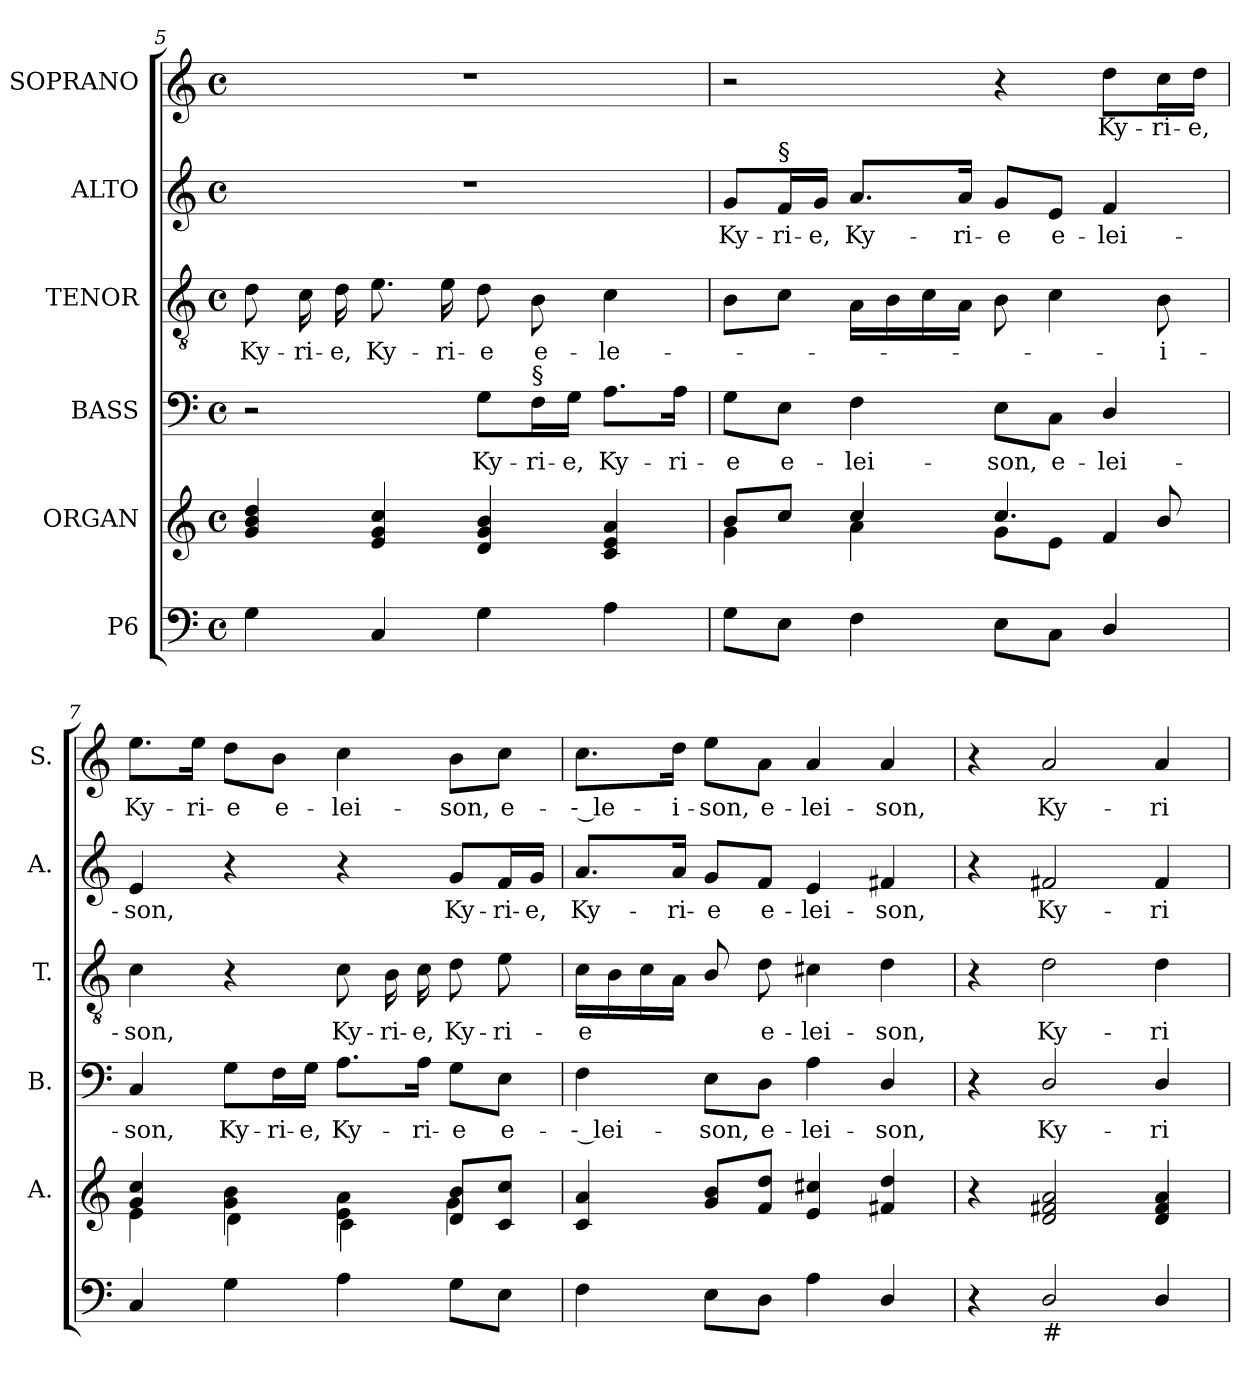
**kern	**kern	**kern	**text	**kern	**text	**kern	**text	**kern	**text
*part6	*part5	*part4	*part4	*part3	*part3	*part2	*part2	*part1	*part1
*staff6	*staff5	*staff4	*staff4	*staff3	*staff3	*staff2	*staff2	*staff1	*staff1
*I"P6	*I"ORGAN	*I"BASS	*	*I"TENOR	*	*I"ALTO	*	*I"SOPRANO	*
*	*I'A.	*I'B.	*	*I'T.	*	*I'A.	*	*I'S.	*
!!LO:LB:g=z
*clefF4	*clefG2	*clefF4	*	*clefGv2	*	*clefG2	*	*clefG2	*
*	*	*	*	*ITrd7c12	*	*	*	*	*
*k[]	*k[]	*k[]	*	*k[]	*	*k[]	*	*k[]	*
*C:	*C:	*C:	*	*C:	*	*C:	*	*C:	*
*M4/4	*M4/4	*M4/4	*	*M4/4	*	*M4/4	*	*M4/4	*
*met(c)	*met(c)	*met(c)	*	*met(c)	*	*met(c)	*	*met(c)	*
=5	=5	=5	=5	=5	=5	=5	=5	=5	=5
!	!	!	!	!	!LO:LY:b:color=#000000	!	!	!	!
4Gi\	4gi/ 4bi 4ddi	2r	.	8Di\	Ky-	1r	.	1r	.
!	!	!	!	!	!LO:LY:b:color=#000000	!	!	!	!
.	.	.	.	16Ci\	-ri-	.	.	.	.
!	!	!	!	!	!LO:LY:b:color=#000000	!	!	!	!
.	.	.	.	16Di\	-e,	.	.	.	.
!	!	!	!	!	!LO:LY:b:color=#000000	!	!	!	!
4Ci/	4ei/ 4gi 4cci	.	.	8.Ei\	Ky-	.	.	.	.
!	!	!	!	!	!LO:LY:b:color=#000000	!	!	!	!
.	.	.	.	16Ei\	-ri-	.	.	.	.
!	!	!	!LO:LY:b:color=#000000	!	!	!	!	!	!
!	!	!	!	!	!LO:LY:b:color=#000000	!	!	!	!
4Gi\	4di/ 4gi 4bi	8Gi\L	Ky-	8Di\	-e	.	.	.	.
!	!	!	!LO:LY:b:color=#000000	!	!	!	!	!	!
!	!	!LO:TX:a:t=§	!	!	!	!	!	!	!
!	!	!	!	!	!LO:LY:b:color=#000000	!	!	!	!
.	.	16Fi\L	-ri-	8BBi\	e-	.	.	.	.
!	!	!	!LO:LY:b:color=#000000	!	!	!	!	!	!
.	.	16Gi\JJ	-e,	.	.	.	.	.	.
!	!	!	!LO:LY:b:color=#000000	!	!	!	!	!	!
!	!	!	!	!	!LO:LY:b:color=#000000	!	!	!	!
4Ai\	4ci/ 4ei 4ai	8.Ai\L	Ky-	4Ci\	-le-	.	.	.	.
!	!	!	!LO:LY:b:color=#000000	!	!	!	!	!	!
.	.	16Ai\Jk	-ri-	.	.	.	.	.	.
=6	=6	=6	=6	=6	=6	=6	=6	=6	=6
*	*^	*	*	*	*	*	*	*	*
!	!	!	!	!LO:LY:b:color=#000000	!	!	!	!	!	!
!	!	!	!	!	!	!	!	!LO:LY:b:color=#000000	!	!
8Gi\L	8bi/L	4gi\	8Gi\L	-e	8BBi\L	.	8gi/L	Ky-	2r	.
!	!	!	!	!LO:LY:b:color=#000000	!	!	!	!	!	!
!	!	!	!	!	!	!	!LO:TX:a:t=§	!	!	!
!	!	!	!	!	!	!	!	!LO:LY:b:color=#000000	!	!
8Ei\J	8cci/J	.	8Ei\J	e-	8Ci\J	.	16fi/L	-ri-	.	.
!	!	!	!	!	!	!	!	!LO:LY:b:color=#000000	!	!
.	.	.	.	.	.	.	16gi/JJ	-e,	.	.
!	!	!	!	!LO:LY:b:color=#000000	!	!	!	!	!	!
!	!	!	!	!	!	!	!	!LO:LY:b:color=#000000	!	!
4Fi\	4cci/	4ai\	4Fi\	-lei-	16AAi\LL	.	8.ai/L	Ky-	.	.
.	.	.	.	.	16BBi\	.	.	.	.	.
.	.	.	.	.	16Ci\	.	.	.	.	.
!	!	!	!	!	!	!	!	!LO:LY:b:color=#000000	!	!
.	.	.	.	.	16AAi\JJ	.	16ai/Jk	-ri-	.	.
!	!	!	!	!LO:LY:b:color=#000000	!	!	!	!	!	!
!	!	!	!	!	!	!	!	!LO:LY:b:color=#000000	!	!
8Ei\L	4.cci/	8gi\L	8Ei\L	-son,	8BBi\	.	8gi/L	-e	4r	.
!	!	!	!	!LO:LY:b:color=#000000	!	!	!	!	!	!
!	!	!	!	!	!	!	!	!LO:LY:b:color=#000000	!	!
8Ci\J	.	8ei\J	8Ci\J	e-	4Ci\	.	8ei/J	e-	.	.
!	!	!	!	!LO:LY:b:color=#000000	!	!	!	!	!	!
!	!	!	!	!	!	!	!	!LO:LY:b:color=#000000	!	!
!	!	!	!	!	!	!	!	!	!	!LO:LY:b:color=#000000
4Di/	.	4fi/	4Di/	-lei-	.	.	4fi/	-lei-	8ddi\L	Ky-
!	!	!	!	!	!	!LO:LY:b:color=#000000	!	!	!	!
!	!	!	!	!	!	!	!	!	!	!LO:LY:b:color=#000000
.	8bi/	.	.	.	8BBi\	-i-	.	.	16cci\L	-ri-
!	!	!	!	!	!	!	!	!	!	!LO:LY:b:color=#000000
.	.	.	.	.	.	.	.	.	16ddi\JJ	-e,
=7	=7	=7	=7	=7	=7	=7	=7	=7	=7	=7
!	!	!	!	!LO:LY:b:color=#000000	!	!	!	!	!	!
!	!	!	!	!	!	!LO:LY:b:color=#000000	!	!	!	!
!	!	!	!	!	!	!	!	!LO:LY:b:color=#000000	!	!
!	!	!	!	!	!	!	!	!	!	!LO:LY:b:color=#000000
4Ci/	4gi/ 4cci	4ei\	4Ci/	-son,	4Ci\	-son,	4ei/	-son,	8.eei\L	Ky-
!	!	!	!	!	!	!	!	!	!	!LO:LY:b:color=#000000
.	.	.	.	.	.	.	.	.	16eei\Jk	-ri-
!	!	!	!	!LO:LY:b:color=#000000	!	!	!	!	!	!
!	!	!	!	!	!	!	!	!	!	!LO:LY:b:color=#000000
4Gi\	4gi\ 4bi	4di\	8Gi\L	Ky-	4r	.	4r	.	8ddi\L	-e
!	!	!	!	!LO:LY:b:color=#000000	!	!	!	!	!	!
!	!	!	!	!	!	!	!	!	!	!LO:LY:b:color=#000000
.	.	.	16Fi\L	-ri-	.	.	.	.	8bi\J	e-
!	!	!	!	!LO:LY:b:color=#000000	!	!	!	!	!	!
.	.	.	16Gi\JJ	-e,	.	.	.	.	.	.
!	!	!	!	!LO:LY:b:color=#000000	!	!	!	!	!	!
!	!	!	!	!	!	!LO:LY:b:color=#000000	!	!	!	!
!	!	!	!	!	!	!	!	!	!	!LO:LY:b:color=#000000
4Ai\	4ei\ 4ai	4ci\	8.Ai\L	Ky-	8Ci\	Ky-	4r	.	4cci\	-lei-
!	!	!	!	!	!	!LO:LY:b:color=#000000	!	!	!	!
.	.	.	.	.	16BBi\	-ri-	.	.	.	.
!	!	!	!	!LO:LY:b:color=#000000	!	!	!	!	!	!
!	!	!	!	!	!	!LO:LY:b:color=#000000	!	!	!	!
.	.	.	16Ai\Jk	-ri-	16Ci\	-e,	.	.	.	.
!	!	!	!	!LO:LY:b:color=#000000	!	!	!	!	!	!
!	!	!	!	!	!	!LO:LY:b:color=#000000	!	!	!	!
!	!	!	!	!	!	!	!	!LO:LY:b:color=#000000	!	!
!	!	!	!	!	!	!	!	!	!	!LO:LY:b:color=#000000
8Gi\L	8di/ 8biL	4gi\	8Gi\L	-e	8Di\	Ky-	8gi/L	Ky-	8bi\L	-son,
!	!	!	!	!LO:LY:b:color=#000000	!	!	!	!	!	!
!	!	!	!	!	!	!LO:LY:b:color=#000000	!	!	!	!
!	!	!	!	!	!	!	!	!LO:LY:b:color=#000000	!	!
!	!	!	!	!	!	!	!	!	!	!LO:LY:b:color=#000000
8Ei\J	8ci/ 8cciJ	.	8Ei\J	e-	8Ei\	-ri-	16fi/L	-ri-	8cci\J	e-
!	!	!	!	!	!	!	!	!LO:LY:b:color=#000000	!	!
.	.	.	.	.	.	.	16gi/JJ	-e,	.	.
*	*v	*v	*	*	*	*	*	*	*	*
!!LO:PB:g=z
=8	=8	=8	=8	=8	=8	=8	=8	=8	=8
!	!	!	!LO:LY:b:color=#000000	!	!	!	!	!	!
!	!	!	!	!	!LO:LY:b:color=#000000	!	!	!	!
!	!	!	!	!	!	!	!LO:LY:b:color=#000000	!	!
!	!	!	!	!	!	!	!	!	!LO:LY:b:color=#000000
4Fi\	4ci/ 4ai	4Fi\	-- lei-	16Ci\LL	-e	8.ai/L	Ky-	8.cci\L	-- le-
.	.	.	.	16BBi\	.	.	.	.	.
.	.	.	.	16Ci\	.	.	.	.	.
!	!	!	!	!	!	!	!LO:LY:b:color=#000000	!	!
!	!	!	!	!	!	!	!	!	!LO:LY:b:color=#000000
.	.	.	.	16AAi\JJ	.	16ai/Jk	-ri-	16ddi\Jk	-i-
!	!	!	!LO:LY:b:color=#000000	!	!	!	!	!	!
!	!	!	!	!	!	!	!LO:LY:b:color=#000000	!	!
!	!	!	!	!	!	!	!	!	!LO:LY:b:color=#000000
8Ei\L	8gi/ 8biL	8Ei\L	-son,	8BBi/	.	8gi/L	-e	8eei\L	-son,
!	!	!	!LO:LY:b:color=#000000	!	!	!	!	!	!
!	!	!	!	!	!LO:LY:b:color=#000000	!	!	!	!
!	!	!	!	!	!	!	!LO:LY:b:color=#000000	!	!
!	!	!	!	!	!	!	!	!	!LO:LY:b:color=#000000
8Di\J	8fi/ 8ddiJ	8Di\J	e-	8Di\	e-	8fi/J	e-	8ai\J	e-
!	!	!	!LO:LY:b:color=#000000	!	!	!	!	!	!
!	!	!	!	!	!LO:LY:b:color=#000000	!	!	!	!
!	!	!	!	!	!	!	!LO:LY:b:color=#000000	!	!
!	!	!	!	!	!	!	!	!	!LO:LY:b:color=#000000
4Ai\	4ei/ 4cc#Xi	4Ai\	-lei-	4C#Xi\	-lei-	4ei/	-lei-	4ai/	-lei-
!	!	!	!LO:LY:b:color=#000000	!	!	!	!	!	!
!	!	!	!	!	!LO:LY:b:color=#000000	!	!	!	!
!	!	!	!	!	!	!	!LO:LY:b:color=#000000	!	!
!	!	!	!	!	!	!	!	!	!LO:LY:b:color=#000000
4Di/	4f#Xi/ 4ddi	4Di/	-son,	4Di\	-son,	4f#Xi/	-son,	4ai/	-son,
=9	=9	=9	=9	=9	=9	=9	=9	=9	=9
4r	4r	4r	.	4r	.	4r	.	4r	.
!	!	!	!LO:LY:b:color=#000000	!	!	!	!	!	!
!	!	!	!	!	!LO:LY:b:color=#000000	!	!	!	!
!	!	!	!	!	!	!	!LO:LY:b:color=#000000	!	!
!LO:TX:b:t=#	!	!	!	!	!	!	!	!	!
!	!	!	!	!	!	!	!	!	!LO:LY:b:color=#000000
2Di/	2di/ 2f#Xi 2ai	2Di/	Ky-	2Di\	Ky-	2f#Xi/	Ky-	2ai/	Ky-
!	!	!	!LO:LY:b:color=#000000	!	!	!	!	!	!
!	!	!	!	!	!LO:LY:b:color=#000000	!	!	!	!
!	!	!	!	!	!	!	!LO:LY:b:color=#000000	!	!
!	!	!	!	!	!	!	!	!	!LO:LY:b:color=#000000
4Di/	4di/ 4f#i 4ai	4Di/	-ri-	4Di\	-ri-	4f#i/	-ri-	4ai/	-ri-
=	=	=	=	=	=	=	=	=	=
*-	*-	*-	*-	*-	*-	*-	*-	*-	*-
